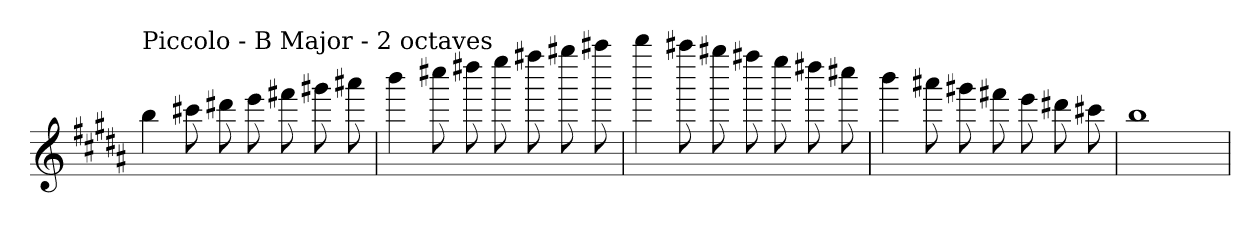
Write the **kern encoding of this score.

**kern
*part1
*staff1
*clefG2
*k[f#c#g#d#a#]
*B:
=
!LO:TX:a:t=Piccolo - B Major - 2 octaves
4bb
8ccc#X
8ddd#X
8eee
8fff#X
8ggg#X
8aaa#X
=
4bbb
8cccc#X
8dddd#X
8eeee
8ffff#X
8gggg#X
8aaaa#X
=
4bbbb
8aaaa#X
8gggg#X
8ffff#X
8eeee
8dddd#X
8cccc#X
=
4bbb
8aaa#X
8ggg#X
8fff#X
8eee
8ddd#X
8ccc#X
=
1bb
=
*-
